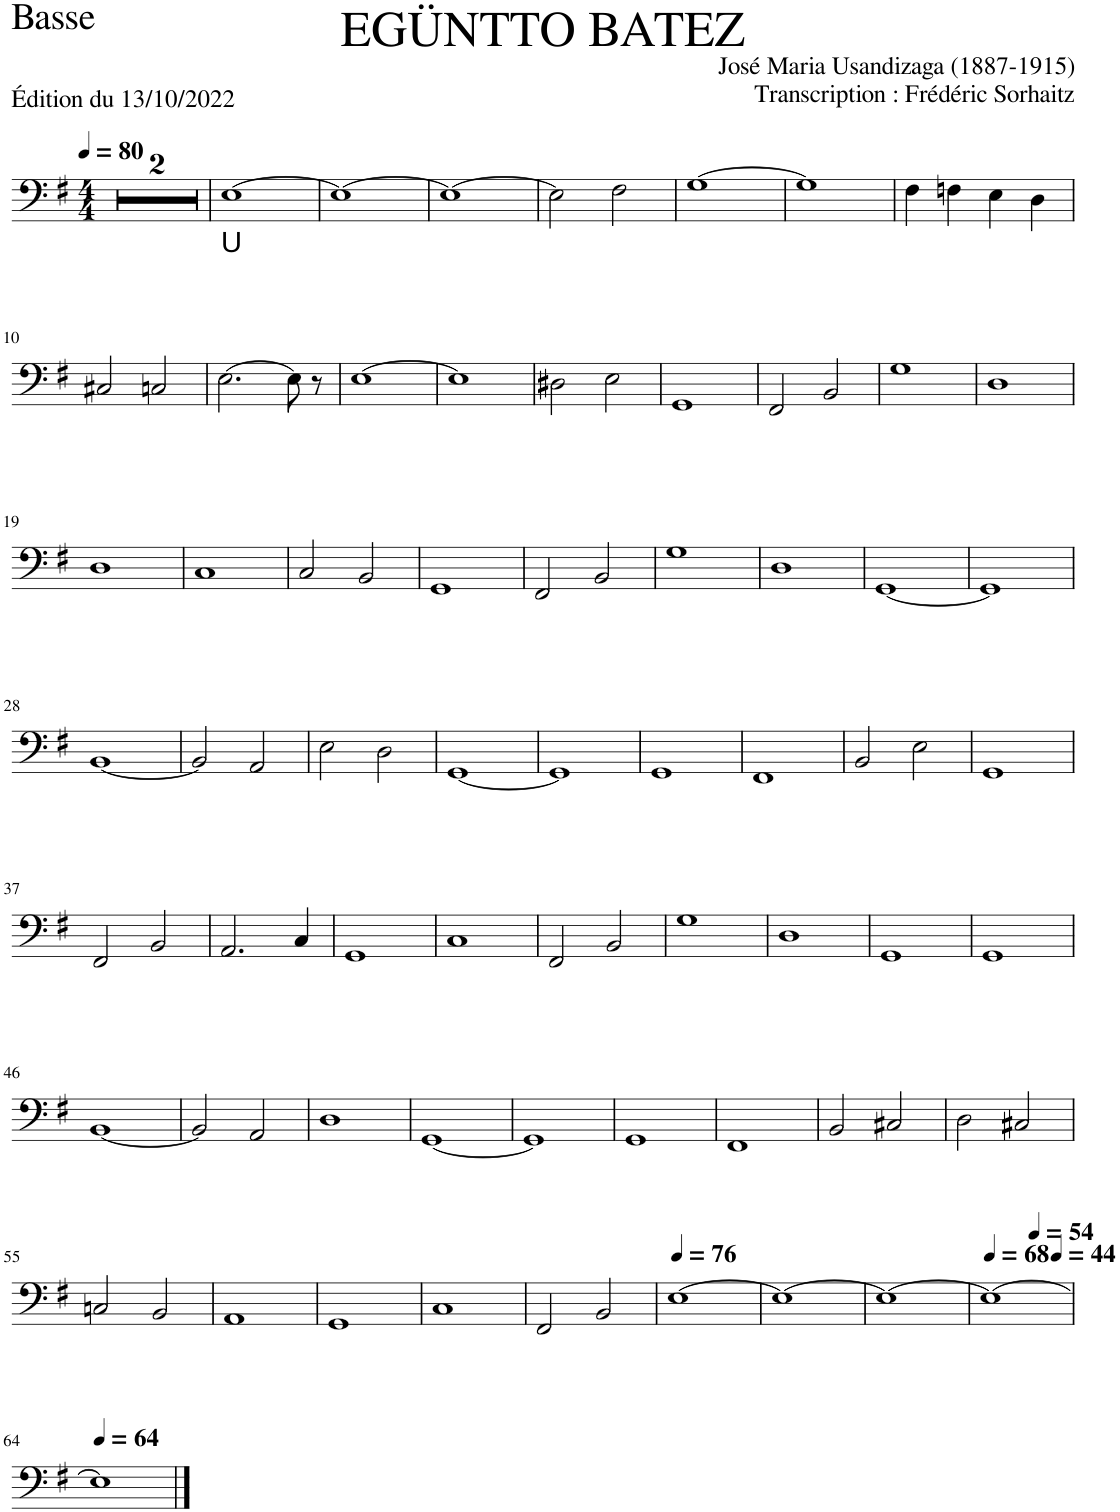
**kern	**text
*part1	*part1
*staff1	*staff1
*I"Basse	*
*I'B.	*
*clefF4	*
*k[f#]	*
*M4/4	*
*MM80	*
=1	=1
1r	.
=2	=2
1r	.
=3	=3
!	!LO:LY:b
[1E	U
=4	=4
1E_	.
=5	=5
1E_	.
=6	=6
2E\]	.
2F#\	.
=7	=7
[1G	.
=8	=8
1G]	.
=9	=9
4F#\	.
4Fn\	.
4E\	.
4D\	.
!!LO:LB:g=z
=10	=10
2C#X/	.
2Cn/	.
=11	=11
[2.E\	.
8E\]	.
8r	.
=12	=12
[1E	.
=13	=13
1E]	.
=14	=14
2D#X\	.
2E\	.
=15	=15
1GG	.
=16	=16
2FF#/	.
2BB/	.
=17	=17
1G	.
=18	=18
1D	.
!!LO:LB:g=z
=19	=19
1D	.
=20	=20
1C	.
=21	=21
2C/	.
2BB/	.
=22	=22
1GG	.
=23	=23
2FF#/	.
2BB/	.
=24	=24
1G	.
=25	=25
1D	.
=26	=26
[1GG	.
=27	=27
1GG]	.
!!LO:LB:g=z
=28	=28
[1BB	.
=29	=29
2BB/]	.
2AA/	.
=30	=30
2E\	.
2D\	.
=31	=31
[1GG	.
=32	=32
1GG]	.
=33	=33
1GG	.
=34	=34
1FF#	.
=35	=35
2BB/	.
2E\	.
=36	=36
1GG	.
!!LO:LB:g=z
=37	=37
2FF#/	.
2BB/	.
=38	=38
2.AA/	.
4C/	.
=39	=39
1GG	.
=40	=40
1C	.
=41	=41
2FF#/	.
2BB/	.
=42	=42
1G	.
=43	=43
1D	.
=44	=44
1GG	.
=45	=45
1GG	.
!!LO:LB:g=z
=46	=46
[1BB	.
=47	=47
2BB/]	.
2AA/	.
=48	=48
1D	.
=49	=49
[1GG	.
=50	=50
1GG]	.
=51	=51
1GG	.
=52	=52
1FF#	.
=53	=53
2BB/	.
2C#X/	.
=54	=54
2D\	.
2C#X/	.
!!LO:LB:g=z
=55	=55
2Cn/	.
2BB/	.
=56	=56
1AA	.
=57	=57
1GG	.
=58	=58
1C	.
=59	=59
2FF#/	.
2BB/	.
=60	=60
*MM76	*
[1E	.
=61	=61
1E_	.
=62	=62
1E_	.
=63	=63
*MM68	*
*^	*
*	*^	*
1E_	2ryy	2.ryy	.
*MM54	*	*	*
.	2ryy	.	.
*MM44	*	*	*
.	.	4ryy	.
*v	*v	*v	*
=	=
*-	*-
